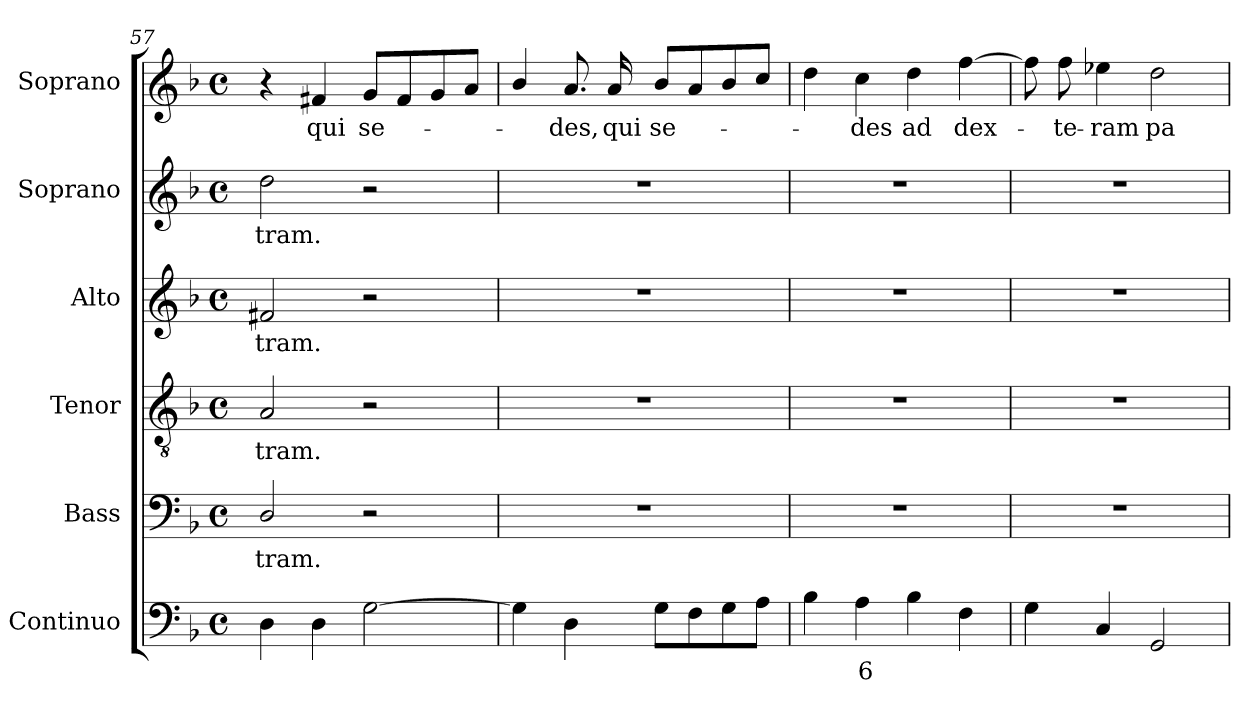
**kern	**text	**kern	**text	**kern	**text	**kern	**text	**kern	**text	**kern	**text
*part6	*part6	*part5	*part5	*part4	*part4	*part3	*part3	*part2	*part2	*part1	*part1
*staff6	*staff6	*staff5	*staff5	*staff4	*staff4	*staff3	*staff3	*staff2	*staff2	*staff1	*staff1
*I"Continuo	*	*I"Bass	*	*I"Tenor	*	*I"Alto	*	*I"Soprano	*	*I"Soprano	*
*I'Cont.	*	*I'B.	*	*I'T.	*	*I'A.	*	*I'S.	*	*I'S.	*
*clefF4	*	*clefF4	*	*clefGv2	*	*clefG2	*	*clefG2	*	*clefG2	*
*	*	*	*	*ITrd7c12	*	*	*	*	*	*	*
*k[b-]	*	*k[b-]	*	*k[b-]	*	*k[b-]	*	*k[b-]	*	*k[b-]	*
*F:	*	*F:	*	*F:	*	*F:	*	*F:	*	*F:	*
*M4/4	*	*M4/4	*	*M4/4	*	*M4/4	*	*M4/4	*	*M4/4	*
*met(c)	*	*met(c)	*	*met(c)	*	*met(c)	*	*met(c)	*	*met(c)	*
=57	=57	=57	=57	=57	=57	=57	=57	=57	=57	=57	=57
!	!	!	!LO:LY:b:color=#000000	!	!	!	!	!	!	!	!
!	!	!	!	!	!LO:LY:b:color=#000000	!	!	!	!	!	!
!	!	!	!	!	!	!	!LO:LY:b:color=#000000	!	!	!	!
!	!	!	!	!	!	!	!	!	!LO:LY:b:color=#000000	!	!
4Di\	.	2Di/	-tram.	2AAi/	-tram.	2f#Xi/	-tram.	2ddi\	-tram.	4r	.
!	!	!	!	!	!	!	!	!	!	!	!LO:LY:b:color=#000000
4Di\	.	.	.	.	.	.	.	.	.	4f#Xi/	qui
!	!	!	!	!	!	!	!	!	!	!	!LO:LY:b:color=#000000
[2Gi\	.	2r	.	2r	.	2r	.	2r	.	8gi/L	se-
.	.	.	.	.	.	.	.	.	.	8f#i/	.
.	.	.	.	.	.	.	.	.	.	8gi/	.
.	.	.	.	.	.	.	.	.	.	8ai/J	.
=58	=58	=58	=58	=58	=58	=58	=58	=58	=58	=58	=58
4Gi\]	.	1r	.	1r	.	1r	.	1r	.	4b-i/	.
!	!	!	!	!	!	!	!	!	!	!	!LO:LY:b:color=#000000
4Di\	.	.	.	.	.	.	.	.	.	8.ai/	-des,
!	!	!	!	!	!	!	!	!	!	!	!LO:LY:b:color=#000000
.	.	.	.	.	.	.	.	.	.	16ai/	qui
!	!	!	!	!	!	!	!	!	!	!	!LO:LY:b:color=#000000
8Gi\L	.	.	.	.	.	.	.	.	.	8b-i/L	se-
8Fi\	.	.	.	.	.	.	.	.	.	8ai/	.
8Gi\	.	.	.	.	.	.	.	.	.	8b-i/	.
8Ai\J	.	.	.	.	.	.	.	.	.	8cci/J	.
=59	=59	=59	=59	=59	=59	=59	=59	=59	=59	=59	=59
4B-i\	.	1r	.	1r	.	1r	.	1r	.	4ddi\	.
!	!LO:LY:b:color=#000000	!	!	!	!	!	!	!	!	!	!
!	!	!	!	!	!	!	!	!	!	!	!LO:LY:b:color=#000000
4Ai\	6	.	.	.	.	.	.	.	.	4cci\	-des
!	!	!	!	!	!	!	!	!	!	!	!LO:LY:b:color=#000000
4B-i\	.	.	.	.	.	.	.	.	.	4ddi\	ad
!	!	!	!	!	!	!	!	!	!	!	!LO:LY:b:color=#000000
4Fi\	.	.	.	.	.	.	.	.	.	[4ffi\	dex-
=60	=60	=60	=60	=60	=60	=60	=60	=60	=60	=60	=60
4Gi\	.	1r	.	1r	.	1r	.	1r	.	8ffi\]	.
!	!	!	!	!	!	!	!	!	!	!	!LO:LY:b:color=#000000
.	.	.	.	.	.	.	.	.	.	8ffi\	-te-
!	!	!	!	!	!	!	!	!	!	!	!LO:LY:b:color=#000000
4Ci/	.	.	.	.	.	.	.	.	.	4ee-Xi\	-ram
!	!	!	!	!	!	!	!	!	!	!	!LO:LY:b:color=#000000
2GGi/	.	.	.	.	.	.	.	.	.	2ddi\	pa-
=	=	=	=	=	=	=	=	=	=	=	=
*-	*-	*-	*-	*-	*-	*-	*-	*-	*-	*-	*-
